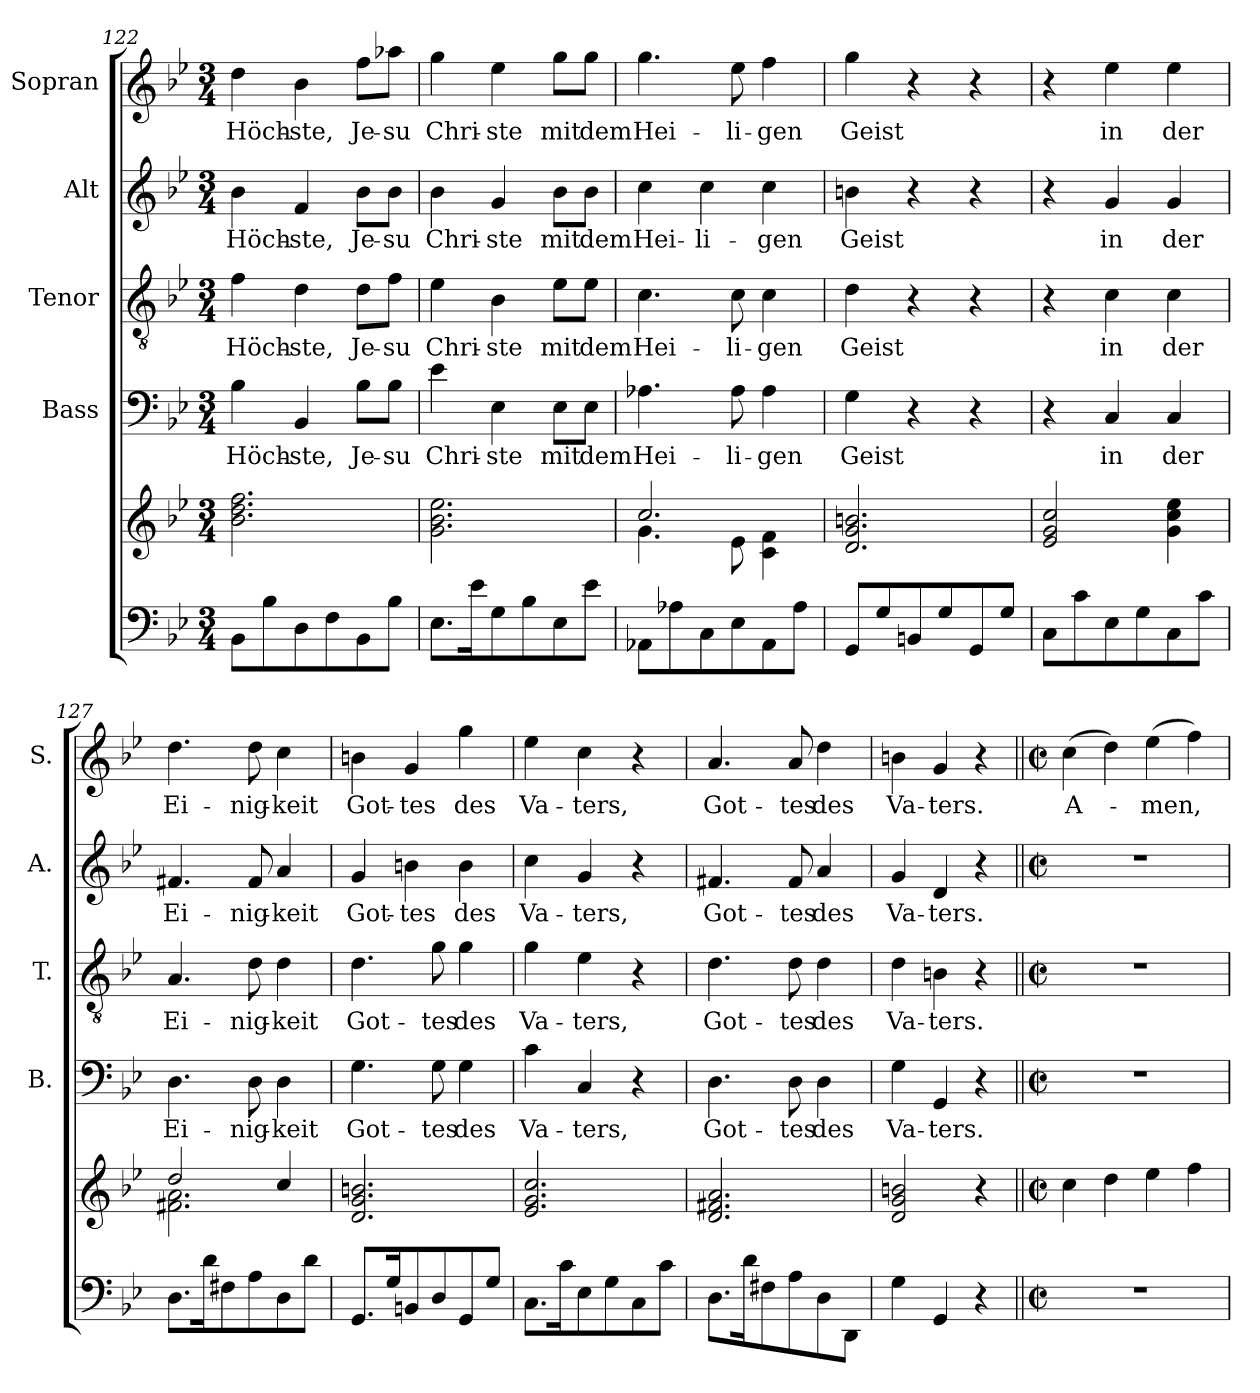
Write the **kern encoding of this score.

**kern	**kern	**kern	**text	**kern	**text	**kern	**text	**kern	**text
*part5	*part5	*part4	*part4	*part3	*part3	*part2	*part2	*part1	*part1
*staff6	*staff5	*staff4	*staff4	*staff3	*staff3	*staff2	*staff2	*staff1	*staff1
*	*	*I"Bass	*	*I"Tenor	*	*I"Alt	*	*I"Sopran	*
*	*	*I'B.	*	*I'T.	*	*I'A.	*	*I'S.	*
*clefF4	*clefG2	*clefF4	*	*clefGv2	*	*clefG2	*	*clefG2	*
*k[b-e-]	*k[b-e-]	*k[b-e-]	*	*k[b-e-]	*	*k[b-e-]	*	*k[b-e-]	*
*B-:	*B-:	*B-:	*	*B-:	*	*B-:	*	*B-:	*
*M3/4	*M3/4	*M3/4	*	*M3/4	*	*M3/4	*	*M3/4	*
=122	=122	=122	=122	=122	=122	=122	=122	=122	=122
!	!	!	!LO:LY:b	!	!LO:LY:b	!	!LO:LY:b	!	!LO:LY:b
8BB-\L	2.b-\ 2.dd\ 2.ff\	4B-\	Höch-	4f\	Höch-	4b-\	Höch-	4dd\	Höch-
8B-\	.	.	.	.	.	.	.	.	.
!	!	!	!LO:LY:b	!	!LO:LY:b	!	!LO:LY:b	!	!LO:LY:b
8D\	.	4BB-/	-ste,	4d\	-ste,	4f/	-ste,	4b-\	-ste,
8F\	.	.	.	.	.	.	.	.	.
!	!	!	!LO:LY:b	!	!LO:LY:b	!	!LO:LY:b	!	!LO:LY:b
8BB-\	.	8B-\L	Je-	8d\L	Je-	8b-\L	Je-	8ff\L	Je-
!	!	!	!LO:LY:b	!	!LO:LY:b	!	!LO:LY:b	!	!LO:LY:b
8B-\J	.	8B-\J	-su	8f\J	-su	8b-\J	-su	8aa-X\J	-su
=123	=123	=123	=123	=123	=123	=123	=123	=123	=123
!	!	!	!LO:LY:b	!	!LO:LY:b	!	!LO:LY:b	!	!LO:LY:b
8.E-\L	2.g\ 2.b-\ 2.ee-\	4e-\	Chri-	4e-\	Chri-	4b-\	Chri-	4gg\	Chri-
16e-\k	.	.	.	.	.	.	.	.	.
!	!	!	!LO:LY:b	!	!LO:LY:b	!	!LO:LY:b	!	!LO:LY:b
8G\	.	4E-\	-ste	4B-\	-ste	4g/	-ste	4ee-\	-ste
8B-\	.	.	.	.	.	.	.	.	.
!	!	!	!LO:LY:b	!	!LO:LY:b	!	!LO:LY:b	!	!LO:LY:b
8E-\	.	8E-\L	mit	8e-\L	mit	8b-\L	mit	8gg\L	mit
!	!	!	!LO:LY:b	!	!LO:LY:b	!	!LO:LY:b	!	!LO:LY:b
8e-\J	.	8E-\J	dem	8e-\J	dem	8b-\J	dem	8gg\J	dem
=124	=124	=124	=124	=124	=124	=124	=124	=124	=124
*	*^	*	*	*	*	*	*	*	*
!	!	!	!	!LO:LY:b	!	!LO:LY:b	!	!LO:LY:b	!	!LO:LY:b
8AA-X\L	2.cc/	4.g\	4.A-X\	Hei-	4.c\	Hei-	4cc\	Hei-	4.gg\	Hei-
8A-X\	.	.	.	.	.	.	.	.	.	.
!	!	!	!	!	!	!	!	!LO:LY:b	!	!
8C\	.	.	.	.	.	.	4cc\	-li-	.	.
!	!	!	!	!LO:LY:b	!	!LO:LY:b	!	!	!	!LO:LY:b
8E-\	.	8e-\	8A-\	-li-	8c\	-li-	.	.	8ee-\	-li-
!	!	!	!	!LO:LY:b	!	!LO:LY:b	!	!LO:LY:b	!	!LO:LY:b
8AA-\	.	4c\ 4f\	4A-\	-gen	4c\	-gen	4cc\	-gen	4ff\	-gen
8A-\J	.	.	.	.	.	.	.	.	.	.
*	*v	*v	*	*	*	*	*	*	*	*
=125	=125	=125	=125	=125	=125	=125	=125	=125	=125
!	!	!	!LO:LY:b	!	!LO:LY:b	!	!LO:LY:b	!	!LO:LY:b
8GG/L	2.d/ 2.g/ 2.bn/	4G\	Geist	4d\	Geist	4bn\	Geist	4gg\	Geist
8G/	.	.	.	.	.	.	.	.	.
8BBn/	.	4r	.	4r	.	4r	.	4r	.
8G/	.	.	.	.	.	.	.	.	.
8GG/	.	4r	.	4r	.	4r	.	4r	.
8G/J	.	.	.	.	.	.	.	.	.
!!LO:PB:g=z
=126	=126	=126	=126	=126	=126	=126	=126	=126	=126
8C\L	2e-/ 2g/ 2cc/	4r	.	4r	.	4r	.	4r	.
8c\	.	.	.	.	.	.	.	.	.
!	!	!	!LO:LY:b	!	!LO:LY:b	!	!LO:LY:b	!	!LO:LY:b
8E-\	.	4C/	in	4c\	in	4g/	in	4ee-\	in
8G\	.	.	.	.	.	.	.	.	.
!	!	!	!LO:LY:b	!	!LO:LY:b	!	!LO:LY:b	!	!LO:LY:b
8C\	4g\ 4cc\ 4ee-\	4C/	der	4c\	der	4g/	der	4ee-\	der
8c\J	.	.	.	.	.	.	.	.	.
=127	=127	=127	=127	=127	=127	=127	=127	=127	=127
*	*^	*	*	*	*	*	*	*	*
!	!	!	!	!LO:LY:b	!	!LO:LY:b	!	!LO:LY:b	!	!LO:LY:b
8.D\L	2dd/	2.f#X\ 2.a\	4.D\	Ei-	4.A/	Ei-	4.f#X/	Ei-	4.dd\	Ei-
16d\k	.	.	.	.	.	.	.	.	.	.
8F#X\	.	.	.	.	.	.	.	.	.	.
!	!	!	!	!LO:LY:b	!	!LO:LY:b	!	!LO:LY:b	!	!LO:LY:b
8A\	.	.	8D\	-nig-	8d\	-nig-	8f#/	-nig-	8dd\	-nig-
!	!	!	!	!LO:LY:b	!	!LO:LY:b	!	!LO:LY:b	!	!LO:LY:b
8D\	4cc/	.	4D\	-keit	4d\	-keit	4a/	-keit	4cc\	-keit
8d\J	.	.	.	.	.	.	.	.	.	.
*	*v	*v	*	*	*	*	*	*	*	*
=128	=128	=128	=128	=128	=128	=128	=128	=128	=128
!	!	!	!LO:LY:b	!	!LO:LY:b	!	!LO:LY:b	!	!LO:LY:b
8.GG/L	2.d/ 2.g/ 2.bn/	4.G\	Got-	4.d\	Got-	4g/	Got-	4bn\	Got-
16G/k	.	.	.	.	.	.	.	.	.
!	!	!	!	!	!	!	!LO:LY:b	!	!LO:LY:b
8BBn/	.	.	.	.	.	4bn\	-tes	4g/	-tes
!	!	!	!LO:LY:b	!	!LO:LY:b	!	!	!	!
8D/	.	8G\	-tes	8g\	-tes	.	.	.	.
!	!	!	!LO:LY:b	!	!LO:LY:b	!	!LO:LY:b	!	!LO:LY:b
8GG/	.	4G\	des	4g\	des	4b\	des	4gg\	des
8G/J	.	.	.	.	.	.	.	.	.
=129	=129	=129	=129	=129	=129	=129	=129	=129	=129
!	!	!	!LO:LY:b	!	!LO:LY:b	!	!LO:LY:b	!	!LO:LY:b
8.C\L	2.e-/ 2.g/ 2.cc/	4c\	Va-	4g\	Va-	4cc\	Va-	4ee-\	Va-
16c\k	.	.	.	.	.	.	.	.	.
!	!	!	!LO:LY:b	!	!LO:LY:b	!	!LO:LY:b	!	!LO:LY:b
8E-\	.	4C/	-ters,	4e-\	-ters,	4g/	-ters,	4cc\	-ters,
8G\	.	.	.	.	.	.	.	.	.
8C\	.	4r	.	4r	.	4r	.	4r	.
8c\J	.	.	.	.	.	.	.	.	.
=130	=130	=130	=130	=130	=130	=130	=130	=130	=130
!	!	!	!LO:LY:b	!	!LO:LY:b	!	!LO:LY:b	!	!LO:LY:b
8.D\L	2.d/ 2.f#X/ 2.a/	4.D\	Got-	4.d\	Got-	4.f#X/	Got-	4.a/	Got-
16d\k	.	.	.	.	.	.	.	.	.
8F#X\	.	.	.	.	.	.	.	.	.
!	!	!	!LO:LY:b	!	!LO:LY:b	!	!LO:LY:b	!	!LO:LY:b
8A\	.	8D\	-tes	8d\	-tes	8f#/	-tes	8a/	-tes
!	!	!	!LO:LY:b	!	!LO:LY:b	!	!LO:LY:b	!	!LO:LY:b
8D\	.	4D\	des	4d\	des	4a/	des	4dd\	des
8DD\J	.	.	.	.	.	.	.	.	.
=131	=131	=131	=131	=131	=131	=131	=131	=131	=131
!	!	!	!LO:LY:b	!	!LO:LY:b	!	!LO:LY:b	!	!LO:LY:b
4G\	2d/ 2g/ 2bn/	4G\	Va-	4d\	Va-	4g/	Va-	4bn\	Va-
!	!	!	!LO:LY:b	!	!LO:LY:b	!	!LO:LY:b	!	!LO:LY:b
4GG/	.	4GG/	-ters.	4Bn\	-ters.	4d/	-ters.	4g/	-ters.
4r	4r	4r	.	4r	.	4r	.	4r	.
!!LO:LB:g=z
=132||	=132||	=132||	=132||	=132||	=132||	=132||	=132||	=132||	=132||
*M2/2	*M2/2	*M2/2	*	*M2/2	*	*M2/2	*	*M2/2	*
*met(c|)	*met(c|)	*met(c|)	*	*met(c|)	*	*met(c|)	*	*met(c|)	*
!	!	!	!	!	!	!	!	!	!LO:LY:b
1r	4cc\	1r	.	1r	.	1r	.	(>4cc\	A-
.	4dd\	.	.	.	.	.	.	4dd\)	.
!	!	!	!	!	!	!	!	!	!LO:LY:b
.	4ee-\	.	.	.	.	.	.	(>4ee-\	-men,
.	4ff\	.	.	.	.	.	.	4ff\)	.
=	=	=	=	=	=	=	=	=	=
*-	*-	*-	*-	*-	*-	*-	*-	*-	*-
